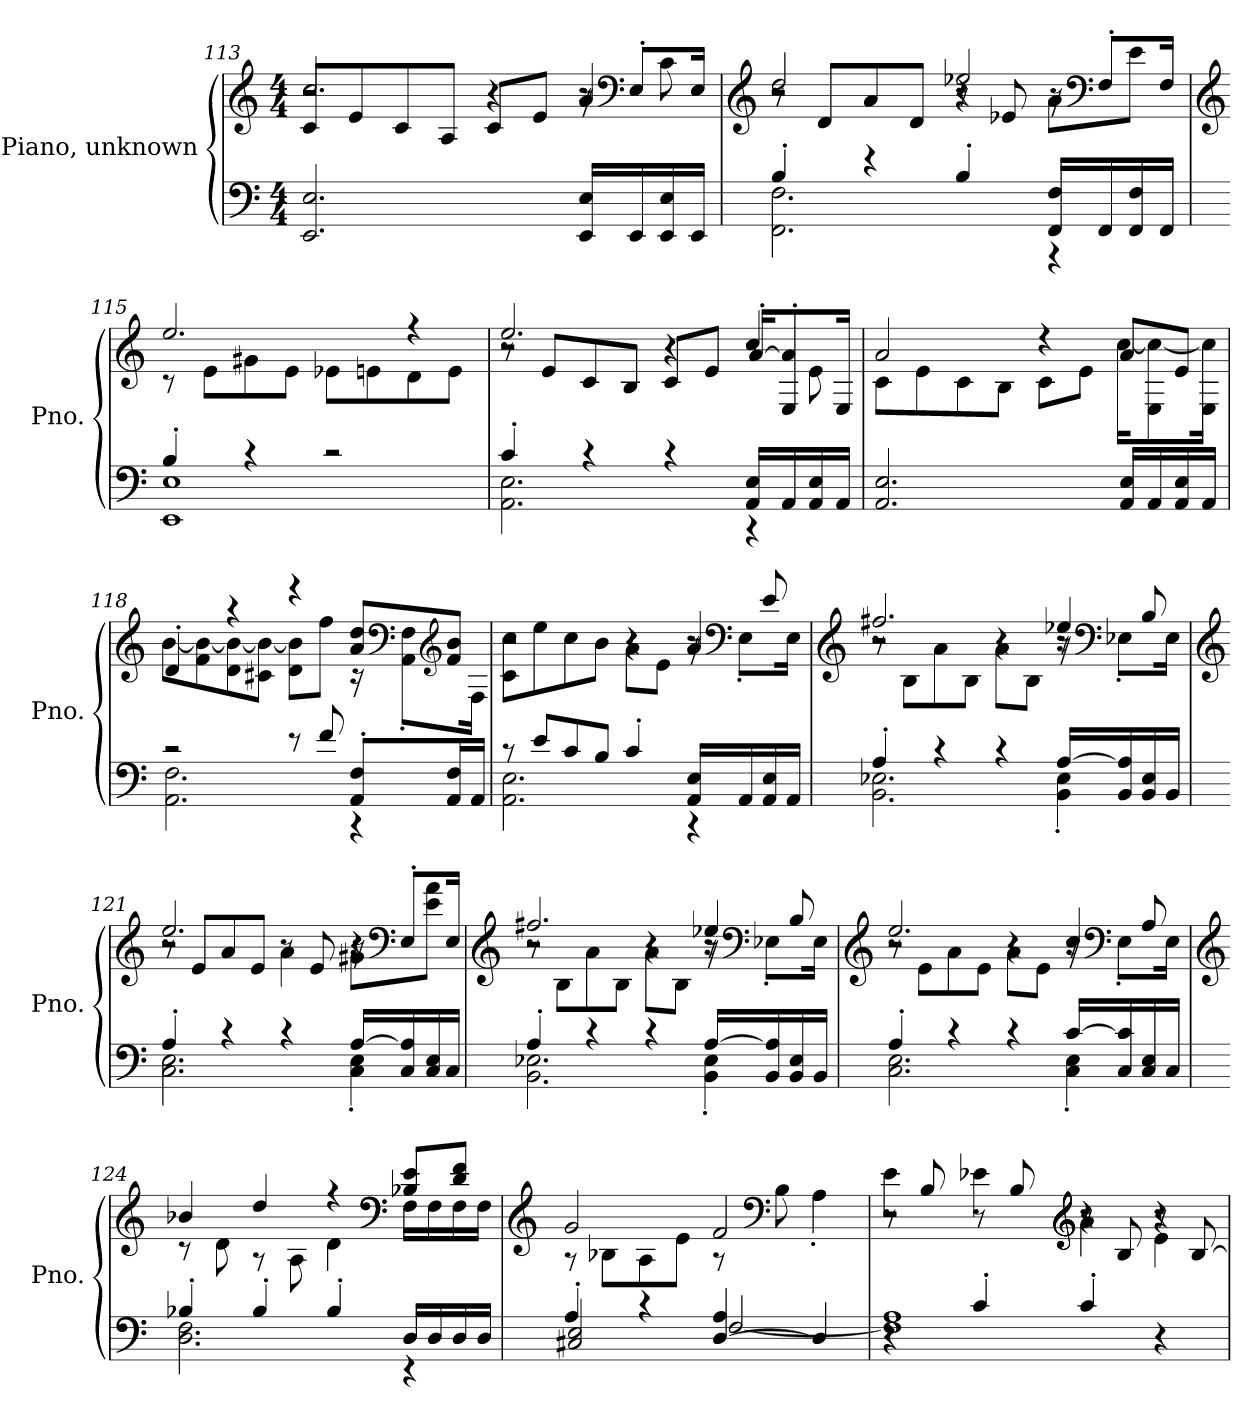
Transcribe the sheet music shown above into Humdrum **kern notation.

**kern	**kern
*part1	*part1
*staff2	*staff1
*I"Piano, unknown	*
*I'Pno.	*
*clefF4	*clefG2
*k[]	*k[]
*M4/4	*M4/4
=113	=113
*	*^
*	*	*^
2.EE/ 2.E/	2.cc/	2r	8c/L
.	.	.	8e/
.	.	.	8c/
.	.	.	8A/J
.	.	4r	8c/L
.	.	.	8e/J
16EE/ 16E/LL	4a/	8r	16r
*	*clefF4	*	*
16EE/	.	.	8E'/L
16EE/ 16E/	.	8c\	.
16EE/JJ	.	.	16E/Jk
!!LO:LB:g=z	!!	!!
=114	=114	=114	=114
*	*clefG2	*	*
*^	*	*	*
4B'/	2.FF\ 2.F\	2dd/	2r	8r
.	.	.	.	8d/L
4r	.	.	.	8a/
.	.	.	.	8d/J
4B'/	.	2ee-X/	4r	8r
.	.	.	.	8e-X/
16FF/ 16F/LL	4r	.	8a\L	16r
*	*	*clefF4	*	*
16FF/	.	.	.	8F'/L
16FF/ 16F/	.	.	8e-\J	.
16FF/JJ	.	.	.	16F/Jk
*	*	*v	*v	*v
=115	=115	=115
*	*	*clefG2
*	*	*^
4B'/	1EE 1E	2.ee/	8r
.	.	.	8e\L
4r	.	.	8g#X\
.	.	.	8e\J
2r	.	.	8e-X\L
.	.	.	8en\
.	.	4r	8d\
.	.	.	8e\J
=116	=116	=116	=116
*	*	*	*^
4c'/	2.AA\ 2.E\	2.ee/	2r	8r
.	.	.	.	8e/L
4r	.	.	.	8c/
.	.	.	.	8B/J
4r	.	.	4r	8c/L
.	.	.	.	8e/J
16AA/ 16E/LL	4r	4cc/	8r	[16a'/KL
16AA/	.	.	.	8E/' 8a/]'
16AA/ 16E/	.	.	8e\	.
16AA/JJ	.	.	.	16E/Jk
*v	*v	*	*	*
*	*	*v	*v
!!LO:LB:g=z
=117	=117	=117
2.AA/ 2.E/	2a/	8c\L
.	.	8e\
.	.	8c\
.	.	8B\J
.	4r	8c\L
.	.	8e\J
16AA/ 16E/LL	8a/L	[16cc\KL
16AA/	.	8E\ 8cc\_
16AA/ 16E/	8e/J	.
16AA/JJ	.	16E\ 16cc\]Jk
=118	=118	=118
*^	*	*
2r	2.AA\ 2.F\	4d'/	[8b\L
.	.	.	8f\ 8b\_
.	.	4r	8d\ 8b\_
.	.	.	8c#X\ 8b\_J
8r	.	4r	8d\ 8b\]L
8f/	.	.	8ff\J
8AA/' 8F/'L	4r	8a/ 8dd/L	16r
*	*	*clefF4	*
.	.	.	8AA\' 8F\'L
*	*	*clefG2	*
16AA/ 16F/L	.	8f/ 8b/J	.
16AA/JJ	.	.	16F\Jk
=119	=119	=119	=119
*	*	*	*^
8r	2.AA\ 2.E\	2r	8c\ 8cc\L	2r
8e/L	.	.	8ee\	.
8c/	.	.	8cc\	.
8B/J	.	.	8b\J	.
4c'/	.	4r	8a\L	4r
.	.	.	8e\J	.
16AA/ 16E/LL	4r	4a/	16r	8r
*	*	*clefF4	*	*
16AA/	.	.	8E'\L	.
16AA/ 16E/	.	.	.	8e/
16AA/JJ	.	.	16E\Jk	.
!!LO:LB:g=z	!!	!!
=120	=120	=120	=120	=120
*	*	*clefG2	*	*
4A'/	2.BB\ 2.E-X\	2.ff#X/	8r	2r
.	.	.	8B\L	.
4r	.	.	8a\	.
.	.	.	8B\J	.
4r	.	.	8a\L	4r
.	.	.	8B\J	.
[16A/LL	4BB\' 4E-\'	4ee-X/	16r	8r
*	*	*clefF4	*	*
16BB/ 16A/]	.	.	8E-X'\L	.
16BB/ 16E-/	.	.	.	8B/
16BB/JJ	.	.	16E-\Jk	.
=121	=121	=121	=121	=121
*	*	*clefG2	*	*
4A'/	2.C\ 2.E\	2.ee/	2r	8r
.	.	.	.	8e/L
4r	.	.	.	8a/
.	.	.	.	8e/J
4r	.	.	4a\	8r
.	.	.	.	8e/
[16A/LL	4C\' 4E\'	4r	8g#X\L	16r
*	*	*clefF4	*	*
16C/ 16A/]	.	.	.	8E'/L
16C/ 16E/	.	.	8e\ 8a\J	.
16C/JJ	.	.	.	16E/Jk
!!LO:LB:g=z	!!	!!
=122	=122	=122	=122	=122
*	*	*clefG2	*	*
4A'/	2.BB\ 2.E-X\	2.ff#X/	8r	2r
.	.	.	8B\L	.
4r	.	.	8a\	.
.	.	.	8B\J	.
4r	.	.	8a\L	4r
.	.	.	8B\J	.
[16A/LL	4BB\' 4E-\'	4ee-X/	16r	8r
*	*	*clefF4	*	*
16BB/ 16A/]	.	.	8E-X'\L	.
16BB/ 16E-/	.	.	.	8B/
16BB/JJ	.	.	16E-\Jk	.
=123	=123	=123	=123	=123
*	*	*clefG2	*	*
4A'/	2.C\ 2.E\	2.ee/	8r	2r
.	.	.	8e\L	.
4r	.	.	8a\	.
.	.	.	8e\J	.
4r	.	.	8a\L	4r
.	.	.	8e\J	.
[16c/LL	4C\' 4E\'	4cc/	16r	8r
*	*	*clefF4	*	*
16C/ 16c/]	.	.	8E'\L	.
16C/ 16E/	.	.	.	8A/
16C/JJ	.	.	16E\Jk	.
*	*	*v	*v	*v
=124	=124	=124
*	*	*clefG2
*	*	*^
4B-X'/	2.D\ 2.F\	4b-X/	8r
.	.	.	8d\
4B-'/	.	4dd/	8r
.	.	.	8A\
4B-'/	.	4r	4d\
*	*	*clefF4	*
16D/LL	4r	8B-X/ 8e/L	16F\LL
16D/	.	.	16F\
16D/	.	8d/ 8f/J	16F\
16D/JJ	.	.	16F\JJ
!!LO:LB:g=z	!!
=125	=125	=125	=125
*	*	*clefG2	*
4A'/	2C#X/ 2E/	2g/	8r
.	.	.	8B-X\L
4r	.	.	8A\
.	.	.	8e\J
[4D/ 4A/	[2F/	2f/	8r
*	*	*clefF4	*
.	.	.	8B-\
4D/]	.	.	4A'\
=126	=126	=126	=126
*	*^	*	*^
4r	1A	1F]	8r	4e\	2r
.	.	.	8B/	.	.
4c'/	.	.	8r	4e-X\	.
.	.	.	8B/	.	.
*	*	*	*clefG2	*	*
4c'/	.	.	8r	4a\	4r
.	.	.	8B/	.	.
4r	.	.	4r	4e-\	8r
.	.	.	.	.	[8B/
*v	*v	*v	*	*	*
*	*v	*v	*v
=	=
*-	*-
